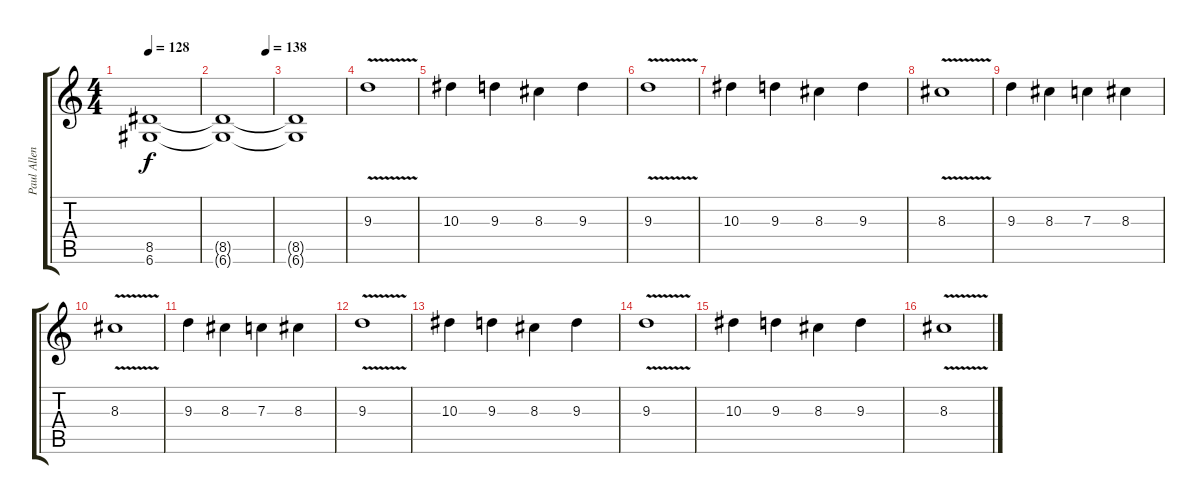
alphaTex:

\track ("Paul Allender" "Paul Allen") {instrument overdrivenguitar}
\staff {score tabs}
\tuning (D4 A3 F3 C3 G2 D2) {hide}
\ts (4 4)
\tempo 128
\clef g2
\ks c
(8.5{t} 6.6{t}).1{dy f} |
\tempo (138 0.875)
(8.5{t} 6.6{t}).1 |
(8.5{t} 6.6{t}).1 |
9.3{v}.1 |
10.3.4 9.3.4 8.3.4 9.3.4 |
9.3{v}.1 |
10.3.4 9.3.4 8.3.4 9.3.4 |
8.3{v}.1 |
9.3.4 8.3.4 7.3.4 8.3.4 |
8.3{v}.1 |
9.3.4 8.3.4 7.3.4 8.3.4 |
9.3{v}.1 |
10.3.4 9.3.4 8.3.4 9.3.4 |
9.3{v}.1 |
10.3.4 9.3.4 8.3.4 9.3.4 |
8.3{v}.1
